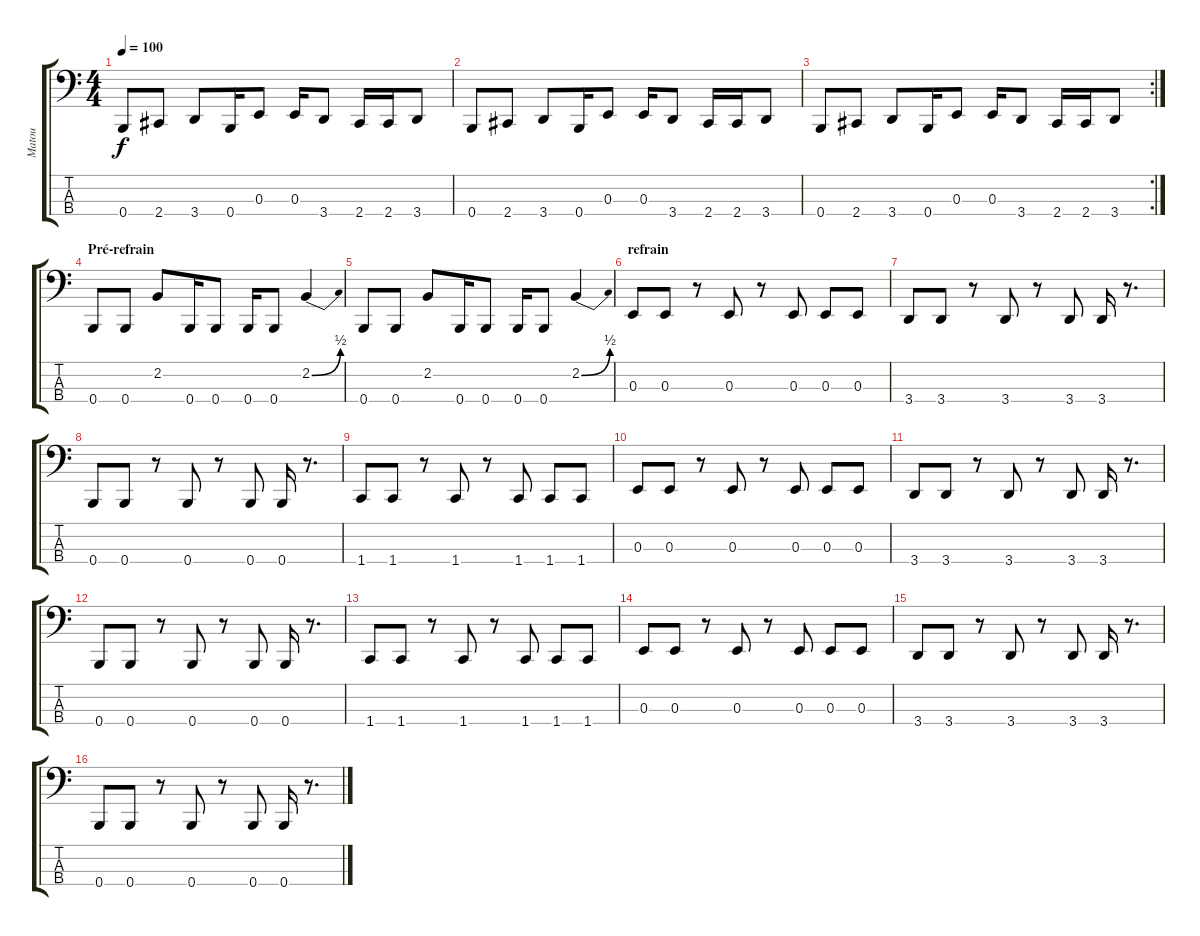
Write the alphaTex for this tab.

\track ("Matou" "Matou") {instrument slapbass2}
\staff {score tabs}
\tuning (D2 A1 E1 B0) {hide}
\ts (4 4)
\tempo 100
\clef f4
\ks c
0.4.8{dy f} 2.4.8 3.4.8 0.4.16 0.3.8 0.3.16 3.4.8 2.4.16 2.4.16 3.4.8 |
0.4.8 2.4.8 3.4.8 0.4.16 0.3.8 0.3.16 3.4.8 2.4.16 2.4.16 3.4.8 |
\rc 2
0.4.8 2.4.8 3.4.8 0.4.16 0.3.8 0.3.16 3.4.8 2.4.16 2.4.16 3.4.8 |
\section ("" "Pré-refrain")
0.4.8 0.4.8 2.2.8 0.4.16 0.4.8 0.4.16 0.4.8 2.2{be (bend 0 0 60 2)}.4 |
0.4.8 0.4.8 2.2.8 0.4.16 0.4.8 0.4.16 0.4.8 2.2{be (bend 0 0 60 2)}.4 |
\section ("" "refrain")
0.3.8 0.3.8 r.8 0.3.8 r.8 0.3.8 0.3.8 0.3.8 |
3.4.8 3.4.8 r.8 3.4.8 r.8 3.4.8 3.4.16 r.8{d} |
0.4.8 0.4.8 r.8 0.4.8 r.8 0.4.8 0.4.16 r.8{d} |
1.4.8 1.4.8 r.8 1.4.8 r.8 1.4.8 1.4.8 1.4.8 |
0.3.8 0.3.8 r.8 0.3.8 r.8 0.3.8 0.3.8 0.3.8 |
3.4.8 3.4.8 r.8 3.4.8 r.8 3.4.8 3.4.16 r.8{d} |
0.4.8 0.4.8 r.8 0.4.8 r.8 0.4.8 0.4.16 r.8{d} |
1.4.8 1.4.8 r.8 1.4.8 r.8 1.4.8 1.4.8 1.4.8 |
0.3.8 0.3.8 r.8 0.3.8 r.8 0.3.8 0.3.8 0.3.8 |
3.4.8 3.4.8 r.8 3.4.8 r.8 3.4.8 3.4.16 r.8{d} |
0.4.8 0.4.8 r.8 0.4.8 r.8 0.4.8 0.4.16 r.8{d}
